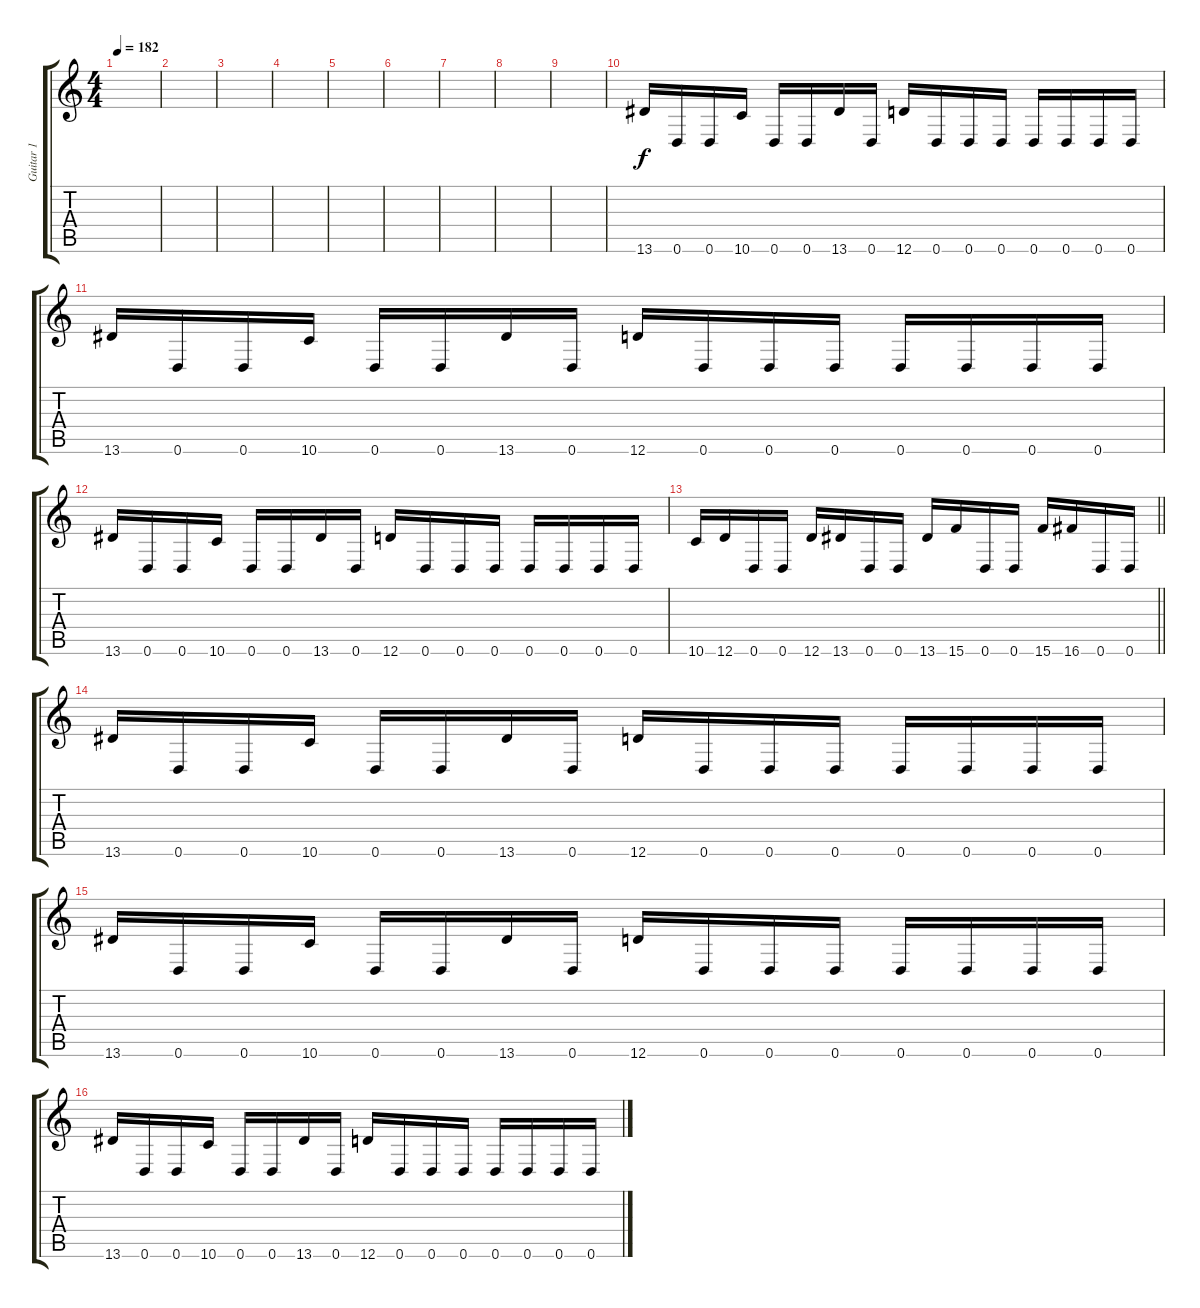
\track ("Guitar 1" "Guitar 1") {instrument distortionguitar}
\staff {score tabs}
\tuning (E4 B3 G3 D3 A2 D2) {hide}
\ts (4 4)
\tempo 182
\clef g2
\ks c
|
|
|
|
|
|
|
|
|
13.6.16 0.6.16 0.6.16 10.6.16 0.6.16 0.6.16 13.6.16 0.6.16 12.6.16 0.6.16 0.6.16 0.6.16 0.6.16 0.6.16 0.6.16 0.6.16 |
13.6.16 0.6.16 0.6.16 10.6.16 0.6.16 0.6.16 13.6.16 0.6.16 12.6.16 0.6.16 0.6.16 0.6.16 0.6.16 0.6.16 0.6.16 0.6.16 |
13.6.16 0.6.16 0.6.16 10.6.16 0.6.16 0.6.16 13.6.16 0.6.16 12.6.16 0.6.16 0.6.16 0.6.16 0.6.16 0.6.16 0.6.16 0.6.16 |
\barLineRight lightlight
10.6.16 12.6.16 0.6.16 0.6.16 12.6.16 13.6.16 0.6.16 0.6.16 13.6.16 15.6.16 0.6.16 0.6.16 15.6.16 16.6.16 0.6.16 0.6.16 |
13.6.16 0.6.16 0.6.16 10.6.16 0.6.16 0.6.16 13.6.16 0.6.16 12.6.16 0.6.16 0.6.16 0.6.16 0.6.16 0.6.16 0.6.16 0.6.16 |
13.6.16 0.6.16 0.6.16 10.6.16 0.6.16 0.6.16 13.6.16 0.6.16 12.6.16 0.6.16 0.6.16 0.6.16 0.6.16 0.6.16 0.6.16 0.6.16 |
13.6.16 0.6.16 0.6.16 10.6.16 0.6.16 0.6.16 13.6.16 0.6.16 12.6.16 0.6.16 0.6.16 0.6.16 0.6.16 0.6.16 0.6.16 0.6.16
